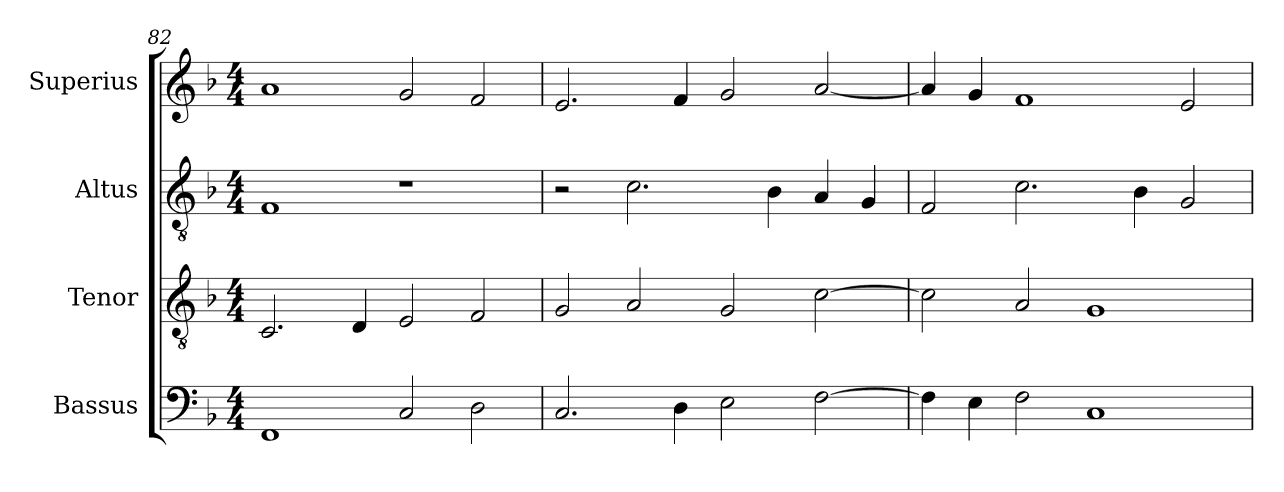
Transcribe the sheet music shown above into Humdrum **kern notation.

**kern	**kern	**kern	**kern
*part4	*part3	*part2	*part1
*staff4	*staff3	*staff2	*staff1
*I"Bassus	*I"Tenor	*I"Altus	*I"Superius
*I'B.	*I'T.	*I'A.	*I'S.
!!LO:LB:g=z
*clefF4	*clefGv2	*clefGv2	*clefG2
*	*ITrd7c12	*ITrd7c12	*
*k[b-]	*k[b-]	*k[b-]	*k[b-]
*F:	*F:	*F:	*F:
*M4/4	*M4/4	*M4/4	*M4/4
=82	=82	=82	=82
1FFi	2.CCi/	1FFi	1ai
.	4DDi/	.	.
2Ci/	2EEi/	1r	2gi/
2Di\	2FFi/	.	2fi/
=83	=83	=83	=83
2.Ci/	2GGi/	2r	2.ei/
.	2AAi/	2.Ci\	.
4Di\	.	.	4fi/
2Ei\	2GGi/	.	2gi/
.	.	4BB-i\	.
[>2Fi\	[>2Ci\	4AAi/	[<2ai/
.	.	4GGi/	.
=84	=84	=84	=84
4Fi\]	2Ci\]	2FFi/	4ai/]
4Ei\	.	.	4gi/
2Fi\	2AAi/	2.Ci\	1fi
1Ci	1GGi	.	.
.	.	4BB-i\	.
.	.	2GGi/	2ei/
=	=	=	=
*-	*-	*-	*-
